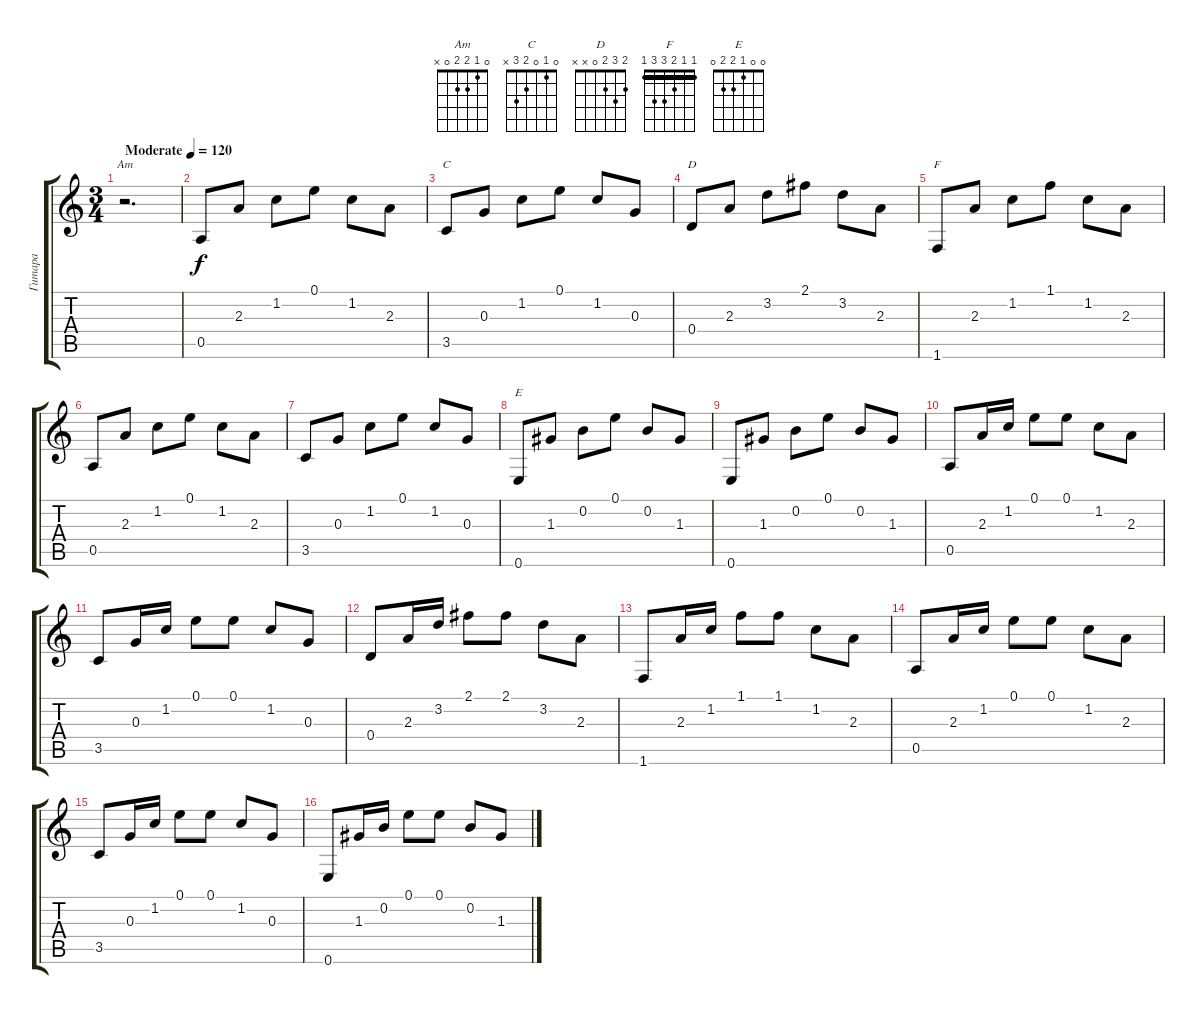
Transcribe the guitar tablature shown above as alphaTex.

\track ("Гитара" "Гитара") {instrument acousticguitarsteel}
\staff {score tabs}
\tuning (E4 B3 G3 D3 A2 E2) {hide}
\chord ("Am" 0 1 2 2 0 x)
\chord ("C" 0 1 0 2 3 x)
\chord ("D" 2 3 2 0 x x)
\chord ("F" 1 1 2 3 3 1) {barre 1}
\chord ("E" 0 0 1 2 2 0)
\ts (3 4)
\tempo (120 "Moderate")
\clef g2
\ks c
r.2{d ch "Am" dy f instrument acousticguitarsteel} |
0.5.8 2.3.8 1.2.8 0.1.8 1.2.8 2.3.8 |
3.5.8{ch "C"} 0.3.8 1.2.8 0.1.8 1.2.8 0.3.8 |
0.4.8{ch "D"} 2.3.8 3.2.8 2.1.8 3.2.8 2.3.8 |
1.6.8{ch "F"} 2.3.8 1.2.8 1.1.8 1.2.8 2.3.8 |
0.5.8 2.3.8 1.2.8 0.1.8 1.2.8 2.3.8 |
3.5.8 0.3.8 1.2.8 0.1.8 1.2.8 0.3.8 |
0.6.8{ch "E"} 1.3.8 0.2.8 0.1.8 0.2.8 1.3.8 |
0.6.8 1.3.8 0.2.8 0.1.8 0.2.8 1.3.8 |
0.5.8 2.3.16 1.2.16 0.1.8 0.1.8 1.2.8 2.3.8 |
3.5.8 0.3.16 1.2.16 0.1.8 0.1.8 1.2.8 0.3.8 |
0.4.8 2.3.16 3.2.16 2.1.8 2.1.8 3.2.8 2.3.8 |
1.6.8 2.3.16 1.2.16 1.1.8 1.1.8 1.2.8 2.3.8 |
0.5.8 2.3.16 1.2.16 0.1.8 0.1.8 1.2.8 2.3.8 |
3.5.8 0.3.16 1.2.16 0.1.8 0.1.8 1.2.8 0.3.8 |
0.6.8 1.3.16 0.2.16 0.1.8 0.1.8 0.2.8 1.3.8
